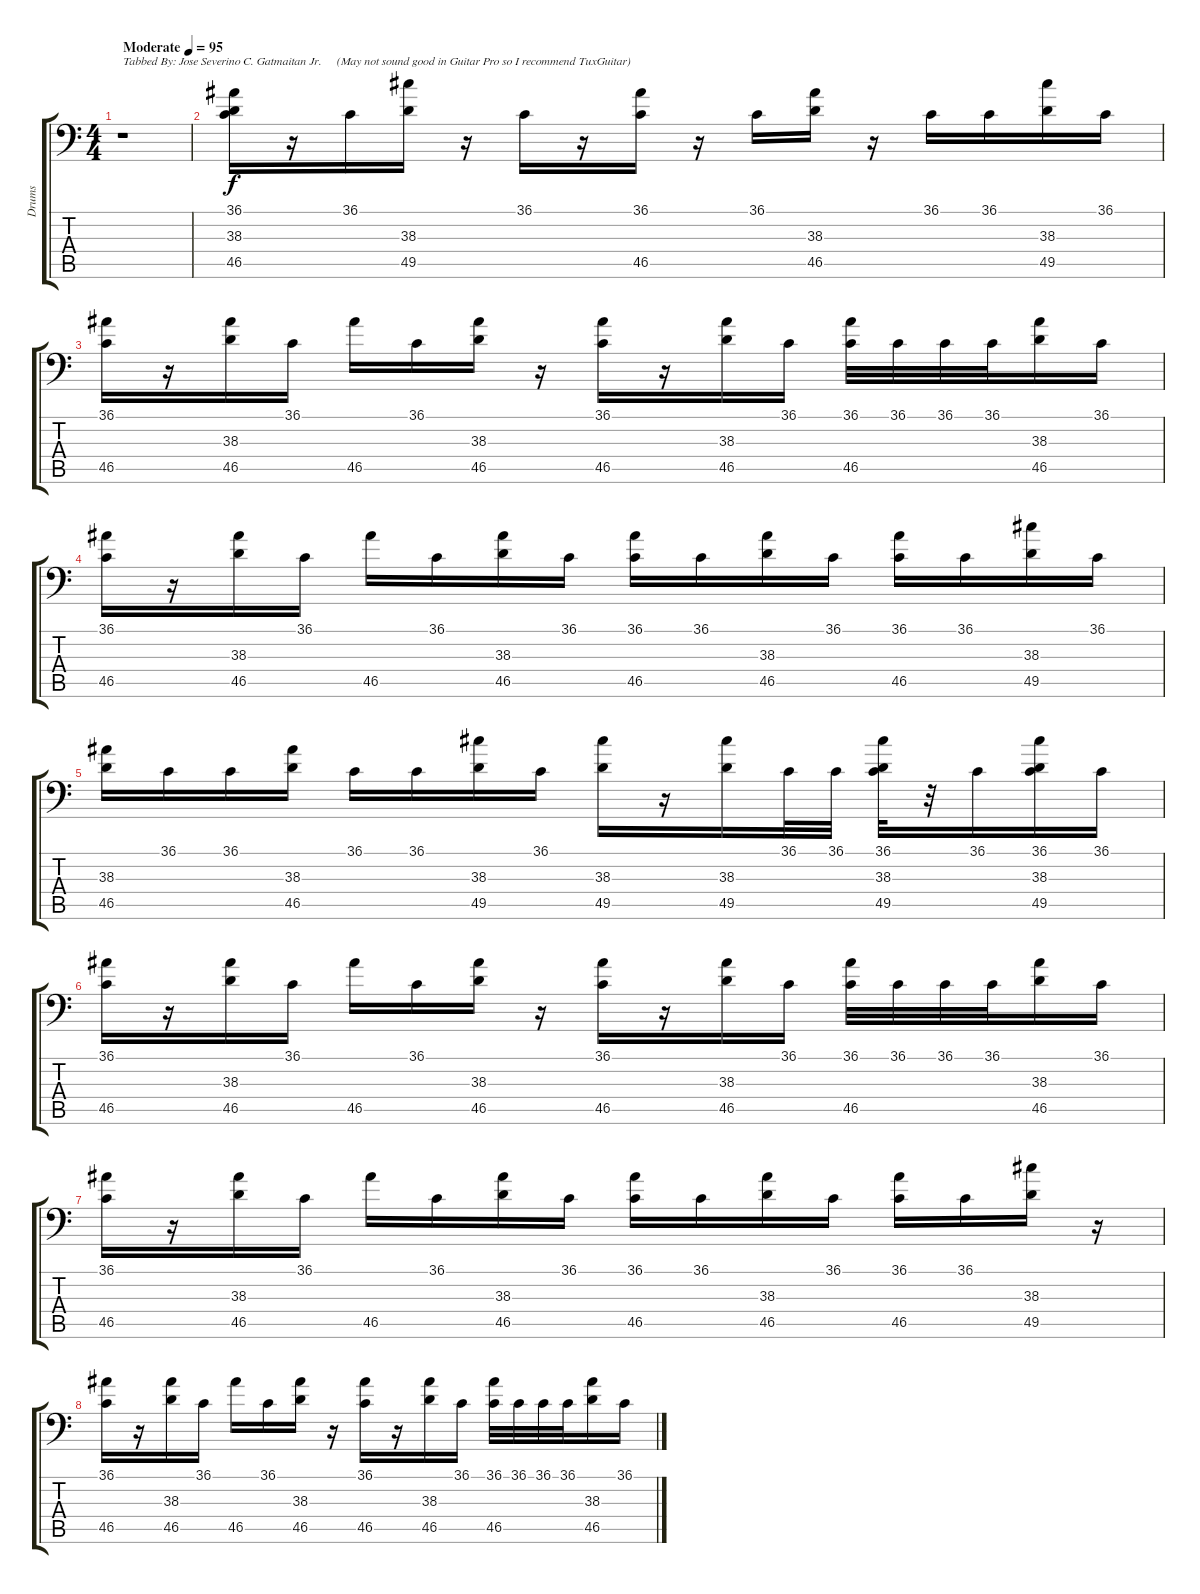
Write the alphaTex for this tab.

\track ("Drums" "Drums") {instrument acousticgrandpiano}
\staff {score tabs}
\tuning (C-1 C-1 C-1 C-1 C-1 C-1) {hide}
\ts (4 4)
\tempo (95 "Moderate")
\clef f4
\ks c
r.1{txt "Tabbed By: Jose Severino C. Gatmaitan Jr.     (May not sound good in Guitar Pro so I recommend TuxGuitar)" dy f instrument acousticgrandpiano} |
(36.1 38.3 46.5).16 r.16 36.1.16 (38.3 49.5).16 r.16 36.1.16 r.16 (36.1 46.5).16 r.16 36.1.16 (38.3 46.5).16 r.16 36.1.16 36.1.16 (38.3 49.5).16 36.1.16 |
(36.1 46.5).16 r.16 (38.3 46.5).16 36.1.16 46.5.16 36.1.16 (38.3 46.5).16 r.16 (36.1 46.5).16 r.16 (38.3 46.5).16 36.1.16 (36.1 46.5).32 36.1.32 36.1.32 36.1.32 (38.3 46.5).16 36.1.16 |
(36.1 46.5).16 r.16 (38.3 46.5).16 36.1.16 46.5.16 36.1.16 (38.3 46.5).16 36.1.16 (36.1 46.5).16 36.1.16 (38.3 46.5).16 36.1.16 (36.1 46.5).16 36.1.16 (38.3 49.5).16 36.1.16 |
(38.3 46.5).16 36.1.16 36.1.16 (38.3 46.5).16 36.1.16 36.1.16 (38.3 49.5).16 36.1.16 (38.3 49.5).16 r.16 (38.3 49.5).16 36.1.32 36.1.32 (36.1 38.3 49.5).32 r.32 36.1.16 (36.1 38.3 49.5).16 36.1.16 |
(36.1 46.5).16 r.16 (38.3 46.5).16 36.1.16 46.5.16 36.1.16 (38.3 46.5).16 r.16 (36.1 46.5).16 r.16 (38.3 46.5).16 36.1.16 (36.1 46.5).32 36.1.32 36.1.32 36.1.32 (38.3 46.5).16 36.1.16 |
(36.1 46.5).16 r.16 (38.3 46.5).16 36.1.16 46.5.16 36.1.16 (38.3 46.5).16 36.1.16 (36.1 46.5).16 36.1.16 (38.3 46.5).16 36.1.16 (36.1 46.5).16 36.1.16 (38.3 49.5).16 r.16 |
(36.1 46.5).16 r.16 (38.3 46.5).16 36.1.16 46.5.16 36.1.16 (38.3 46.5).16 r.16 (36.1 46.5).16 r.16 (38.3 46.5).16 36.1.16 (36.1 46.5).32 36.1.32 36.1.32 36.1.32 (38.3 46.5).16 36.1.16
